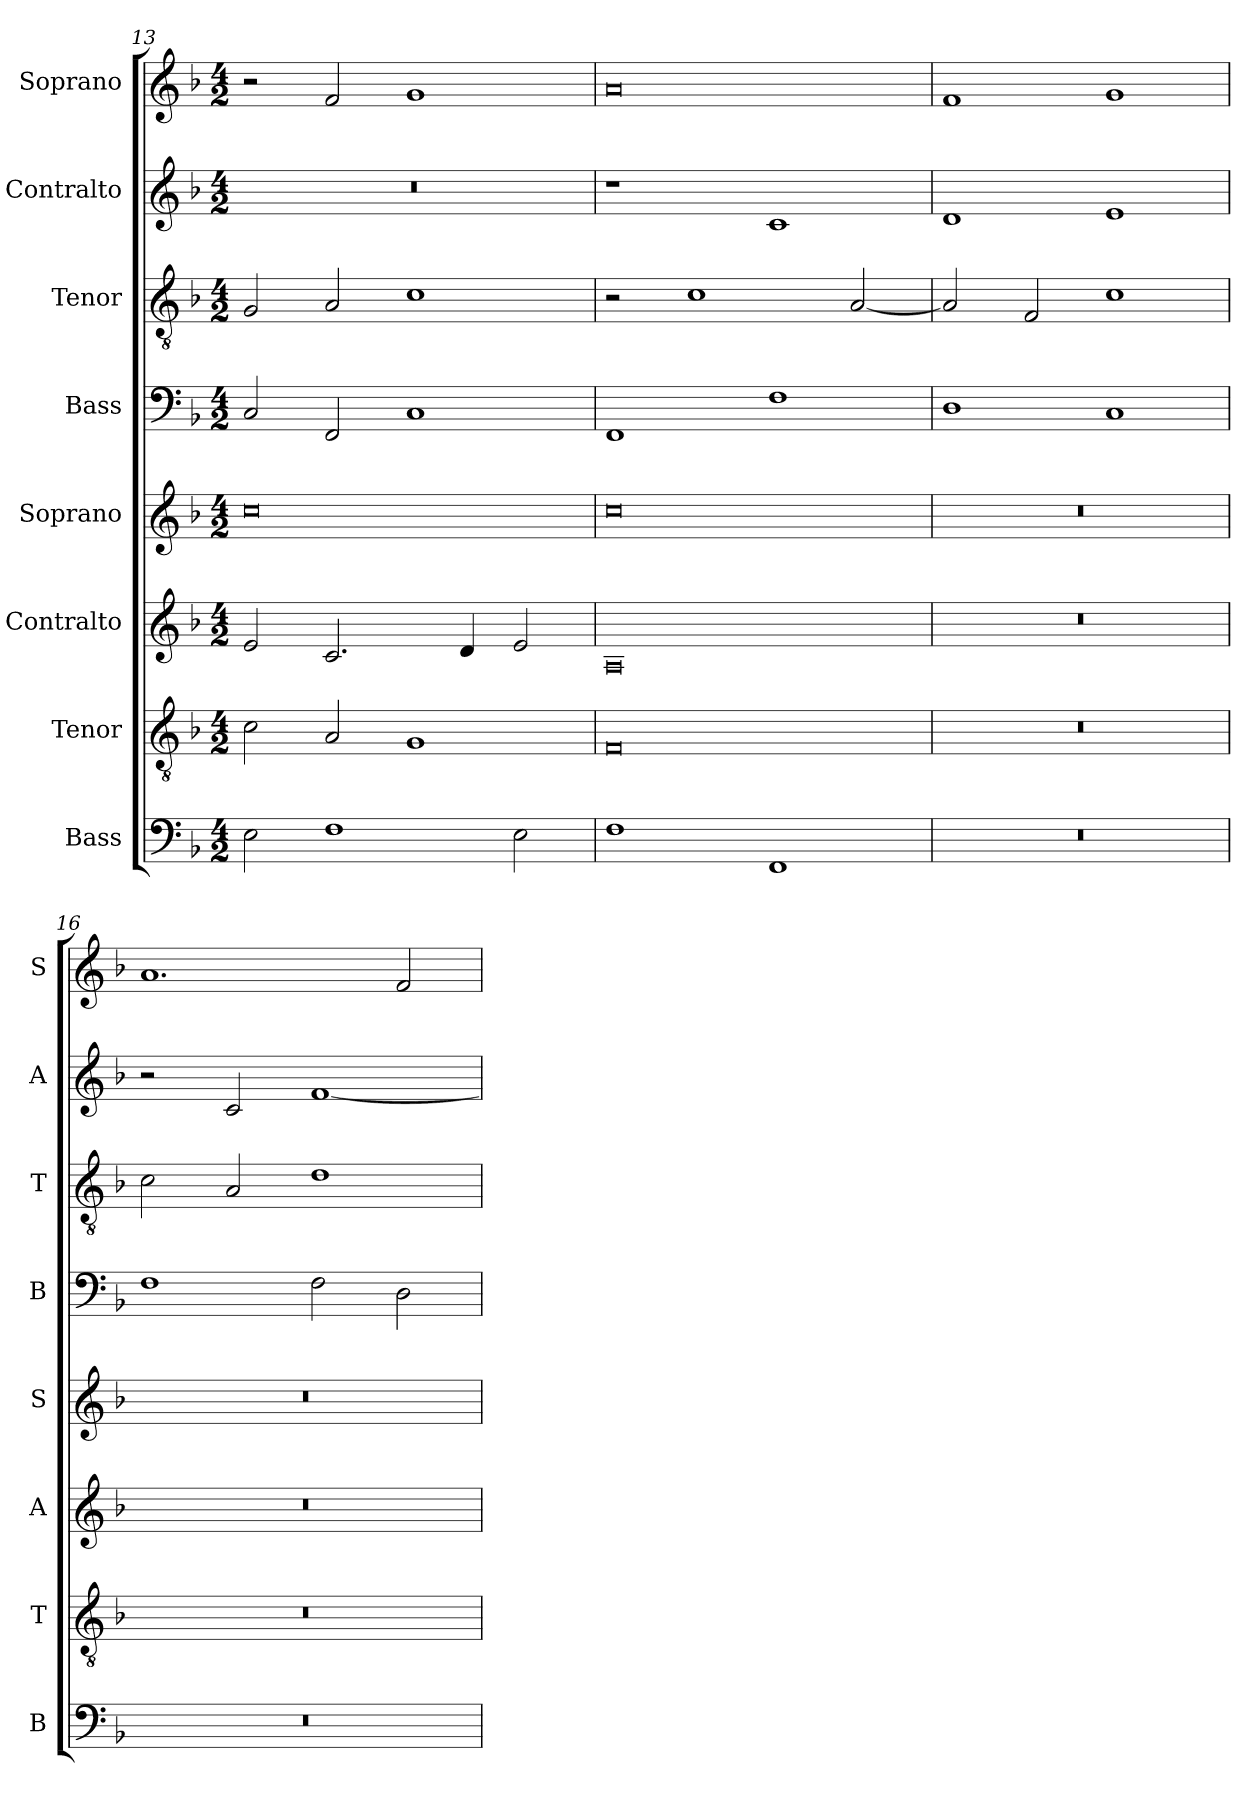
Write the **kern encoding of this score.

**kern	**kern	**kern	**kern	**kern	**kern	**kern	**kern
*part8	*part7	*part6	*part5	*part4	*part3	*part2	*part1
*staff8	*staff7	*staff6	*staff5	*staff4	*staff3	*staff2	*staff1
*I"Bass	*I"Tenor	*I"Contralto	*I"Soprano	*I"Bass	*I"Tenor	*I"Contralto	*I"Soprano
*I'B	*I'T	*I'A	*I'S	*I'B	*I'T	*I'A	*I'S
*clefF4	*clefGv2	*clefG2	*clefG2	*clefF4	*clefGv2	*clefG2	*clefG2
*k[b-]	*k[b-]	*k[b-]	*k[b-]	*k[b-]	*k[b-]	*k[b-]	*k[b-]
*F:ion	*F:ion	*F:ion	*F:ion	*F:ion	*F:ion	*F:ion	*F:ion
*M4/2	*M4/2	*M4/2	*M4/2	*M4/2	*M4/2	*M4/2	*M4/2
=13	=13	=13	=13	=13	=13	=13	=13
2E	2c	2e	0cc	2C	2G	0r	2r
1F	2A	2.c	.	2FF	2A	.	2f
.	1G	.	.	1C	1c	.	1g
.	.	4d	.	.	.	.	.
2E	.	2e	.	.	.	.	.
=14	=14	=14	=14	=14	=14	=14	=14
1F	0F	0A	0cc	1FF	2r	1r	0a
.	.	.	.	.	1c	.	.
1FF	.	.	.	1F	.	1c	.
.	.	.	.	.	[2A	.	.
=15	=15	=15	=15	=15	=15	=15	=15
0r	0r	0r	0r	1D	2A]	1d	1f
.	.	.	.	.	2F	.	.
.	.	.	.	1C	1c	1e	1g
=16	=16	=16	=16	=16	=16	=16	=16
0r	0r	0r	0r	1F	2c	2r	1.a
.	.	.	.	.	2A	2c	.
.	.	.	.	2F	1d	[1f	.
.	.	.	.	2D	.	.	2f
=	=	=	=	=	=	=	=
*-	*-	*-	*-	*-	*-	*-	*-
